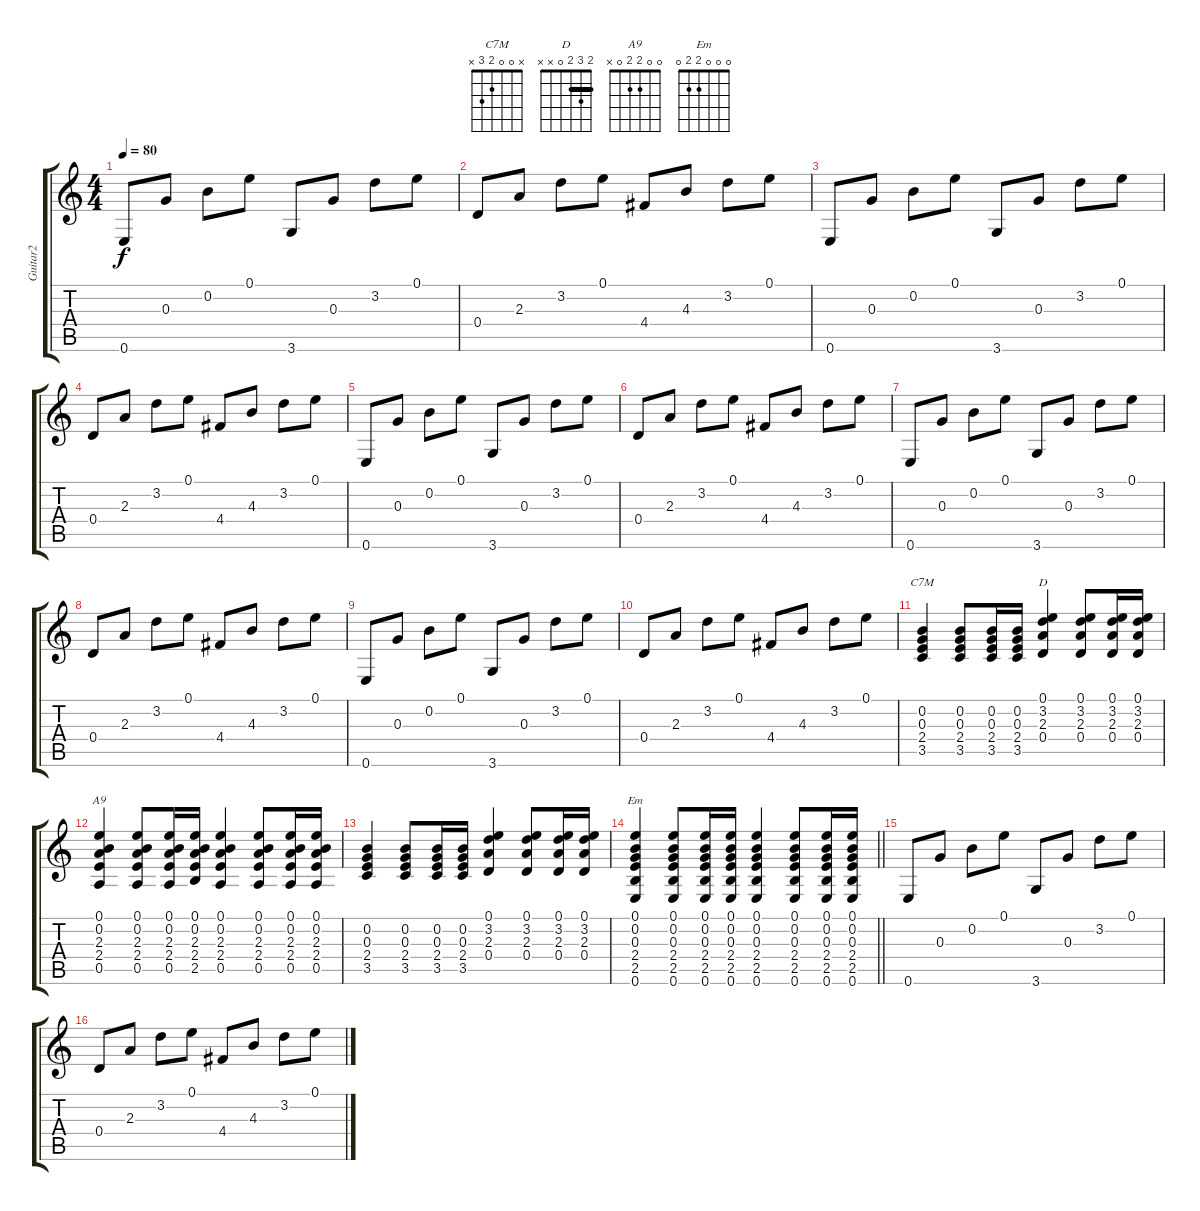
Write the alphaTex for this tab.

\track ("Guitar2" "Guitar2") {instrument acousticguitarsteel}
\staff {score tabs}
\tuning (E4 B3 G3 D3 A2 E2) {hide}
\chord ("C7M" x 0 0 2 3 x)
\chord ("D" 2 3 2 0 x x) {barre 2}
\chord ("A9" 0 0 2 2 0 x)
\chord ("Em" 0 0 0 2 2 0)
\ts (4 4)
\tempo 80
\clef g2
\ks c
0.6.8{dy f} 0.3.8 0.2.8 0.1.8 3.6.8 0.3.8 3.2.8 0.1.8 |
0.4.8 2.3.8 3.2.8 0.1.8 4.4.8 4.3.8 3.2.8 0.1.8 |
0.6.8 0.3.8 0.2.8 0.1.8 3.6.8 0.3.8 3.2.8 0.1.8 |
0.4.8 2.3.8 3.2.8 0.1.8 4.4.8 4.3.8 3.2.8 0.1.8 |
0.6.8 0.3.8 0.2.8 0.1.8 3.6.8 0.3.8 3.2.8 0.1.8 |
0.4.8 2.3.8 3.2.8 0.1.8 4.4.8 4.3.8 3.2.8 0.1.8 |
0.6.8 0.3.8 0.2.8 0.1.8 3.6.8 0.3.8 3.2.8 0.1.8 |
0.4.8 2.3.8 3.2.8 0.1.8 4.4.8 4.3.8 3.2.8 0.1.8 |
0.6.8 0.3.8 0.2.8 0.1.8 3.6.8 0.3.8 3.2.8 0.1.8 |
0.4.8 2.3.8 3.2.8 0.1.8 4.4.8 4.3.8 3.2.8 0.1.8 |
(0.2 0.3 2.4 3.5).4{ch "C7M"} (0.2 0.3 2.4 3.5).8 (0.2 0.3 2.4 3.5).16 (0.2 0.3 2.4 3.5).16 (0.1 3.2 2.3 0.4).4{ch "D"} (0.1 3.2 2.3 0.4).8 (0.1 3.2 2.3 0.4).16 (0.1 3.2 2.3 0.4).16 |
(0.1 0.2 2.3 2.4 0.5).4{ch "A9"} (0.1 0.2 2.3 2.4 0.5).8 (0.1 0.2 2.3 2.4 0.5).16 (0.1 0.2 2.3 2.4 2.5).16 (0.1 0.2 2.3 2.4 0.5).4 (0.1 0.2 2.3 2.4 0.5).8 (0.1 0.2 2.3 2.4 0.5).16 (0.1 0.2 2.3 2.4 0.5).16 |
(0.2 0.3 2.4 3.5).4 (0.2 0.3 2.4 3.5).8 (0.2 0.3 2.4 3.5).16 (0.2 0.3 2.4 3.5).16 (0.1 3.2 2.3 0.4).4 (0.1 3.2 2.3 0.4).8 (0.1 3.2 2.3 0.4).16 (0.1 3.2 2.3 0.4).16 |
\barLineRight lightlight
(0.1 0.2 0.3 2.4 2.5 0.6).4{ch "Em"} (0.1 0.2 0.3 2.4 2.5 0.6).8 (0.1 0.2 0.3 2.4 2.5 0.6).16 (0.1 0.2 0.3 2.4 2.5 0.6).16 (0.1 0.2 0.3 2.4 2.5 0.6).4 (0.1 0.2 0.3 2.4 2.5 0.6).8 (0.1 0.2 0.3 2.4 2.5 0.6).16 (0.1 0.2 0.3 2.4 2.5 0.6).16 |
0.6.8 0.3.8 0.2.8 0.1.8 3.6.8 0.3.8 3.2.8 0.1.8 |
0.4.8 2.3.8 3.2.8 0.1.8 4.4.8 4.3.8 3.2.8 0.1.8
